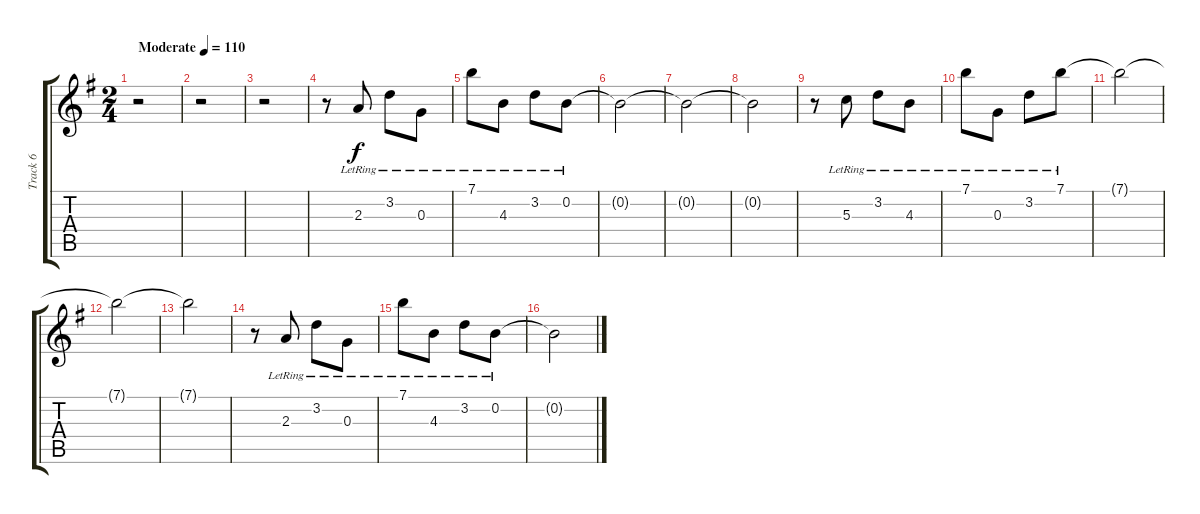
\track ("Track 6" "Track 6") {instrument acousticguitarnylon}
\staff {score tabs}
\tuning (E4 B3 G3 D3 A2 E2) {hide}
\ts (2 4)
\tempo (110 "Moderate")
\clef g2
\ks g
r.2{dy f instrument acousticguitarnylon} |
r.2 |
r.2 |
r.8 2.3{lr}.8 3.2{lr}.8 0.3{lr}.8 |
7.1{lr}.8 4.3{lr}.8 3.2{lr}.8 0.2{lr}.8 |
0.2{t}.2 |
0.2{t}.2 |
0.2{t}.2 |
r.8 5.3{lr}.8 3.2{lr}.8 4.3{lr}.8 |
7.1{lr}.8 0.3{lr}.8 3.2{lr}.8 7.1{lr}.8 |
7.1{t}.2 |
7.1{t}.2 |
7.1{t}.2 |
r.8 2.3{lr}.8 3.2{lr}.8 0.3{lr}.8 |
7.1{lr}.8 4.3{lr}.8 3.2{lr}.8 0.2{lr}.8 |
0.2{t}.2
